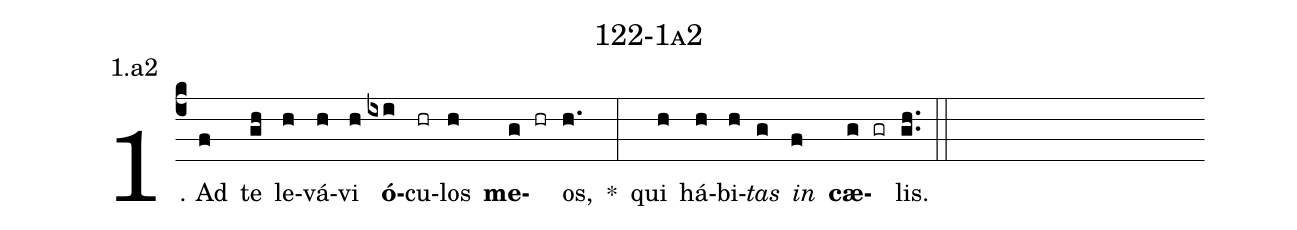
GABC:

name: 122-1a2;
annotation: 1.a2;
%%
(c4)1. Ad(f) te(gh) le(h)vá(h)vi(h) <b>ó</b>(ixi)cu(hr)los(h) <b>me</b>(g hr)os,(h.) *(:) qui(h) há(h)bi(h)<i>tas</i>(g) <i>in</i>(f) <b>cæ</b>(g gr)lis.(gh..) (::)
